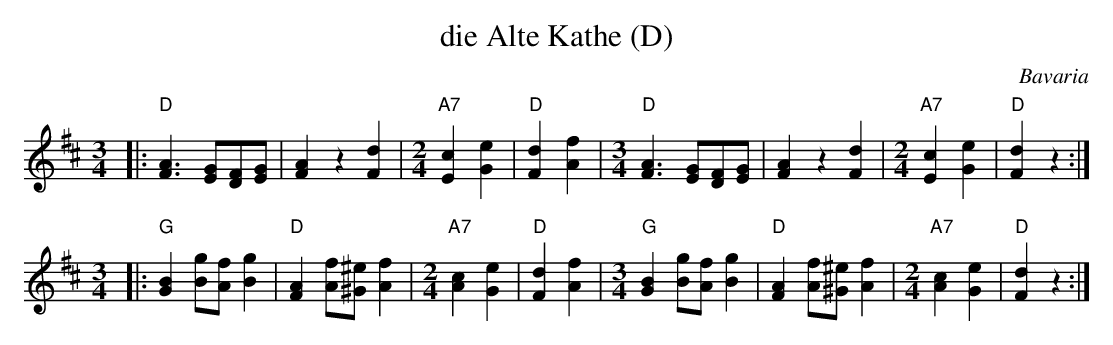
X:1
T:die Alte Kathe (D)
O:Bavaria
M:3/4
K:D
|:      "D"[A3F3] [GE][FD][GE] | [A2F2] z2 [d2F2] |[M:2/4]"A7"[c2E2] [e2G2] | "D"[d2F2] [f2A2] \
|[M:3/4]"D"[A3F3] [GE][FD][GE] | [A2F2] z2 [d2F2] |[M:2/4]"A7"[c2E2] [e2G2] | "D"[d2F2] z2 :|
M:3/4
|:      "G"[B2G2] [gB][fA] [g2B2] | "D"[A2F2] [fA][^e^G] [f2A2] |[M:2/4]"A7"[c2A2] [e2G2] | "D"[d2F2] [f2A2] \
|[M:3/4]"G"[B2G2] [gB][fA] [g2B2] | "D"[A2F2] [fA][^e^G] [f2A2] |[M:2/4]"A7"[c2A2] [e2G2] | "D"[d2F2] z2 :|
